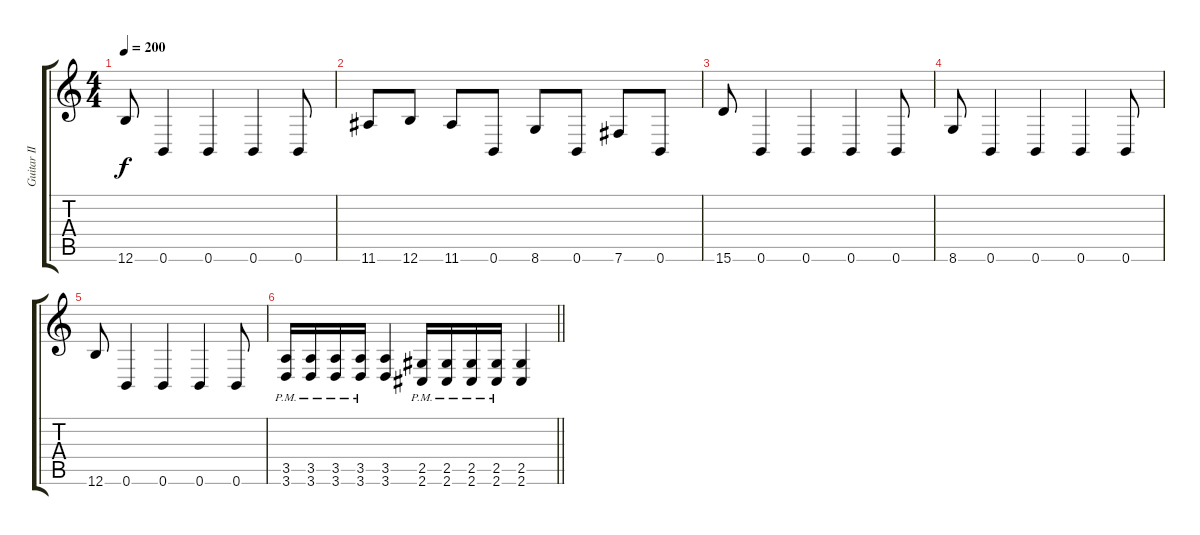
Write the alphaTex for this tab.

\track ("Guitar II" "Guitar II") {instrument distortionguitar}
\staff {score tabs}
\tuning (Db4 Ab3 E3 B2 Gb2 B1) {hide}
\ts (4 4)
\tempo 200
\clef g2
\ks c
12.6.8{dy f} 0.6.4 0.6.4 0.6.4 0.6.8 |
11.6.8 12.6.8 11.6.8 0.6.8 8.6.8 0.6.8 7.6.8 0.6.8 |
15.6.8 0.6.4 0.6.4 0.6.4 0.6.8 |
8.6.8 0.6.4 0.6.4 0.6.4 0.6.8 |
12.6.8 0.6.4 0.6.4 0.6.4 0.6.8 |
\barLineRight lightlight
(3.5{pm} 3.6{pm}).16 (3.5{pm} 3.6{pm}).16 (3.5{pm} 3.6{pm}).16 (3.5{pm} 3.6{pm}).16 (3.5 3.6).4 (2.5{pm} 2.6{pm}).16 (2.5{pm} 2.6{pm}).16 (2.5{pm} 2.6{pm}).16 (2.5{pm} 2.6{pm}).16 (2.5 2.6).4
